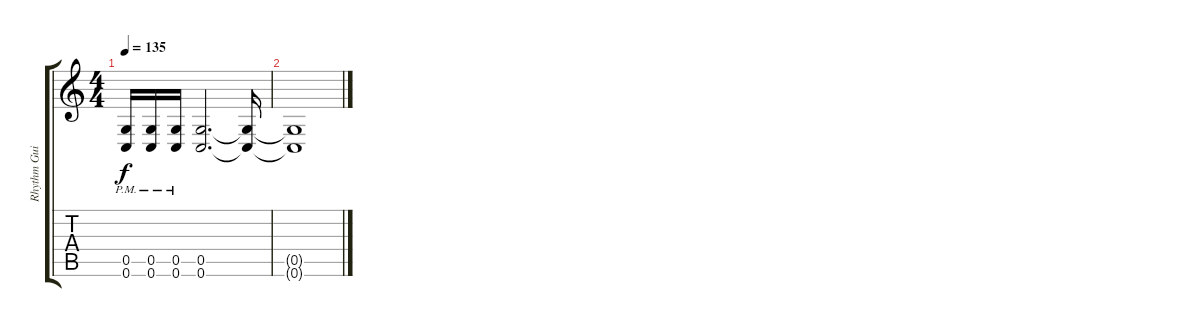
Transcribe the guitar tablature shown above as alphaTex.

\track ("Rhythm Guitar" "Rhythm Gui") {instrument distortionguitar}
\staff {score tabs}
\tuning (D4 A3 F3 C3 G2 C2) {hide}
\ts (4 4)
\tempo 135
\clef g2
\ks c
(0.5{pm} 0.6{pm}).16{dy f} (0.5{pm} 0.6{pm}).16 (0.5{pm} 0.6{pm}).16 (0.5 0.6).2{d} (0.5{t} 0.6{t}).16 |
(0.5{t} 0.6{t}).1
